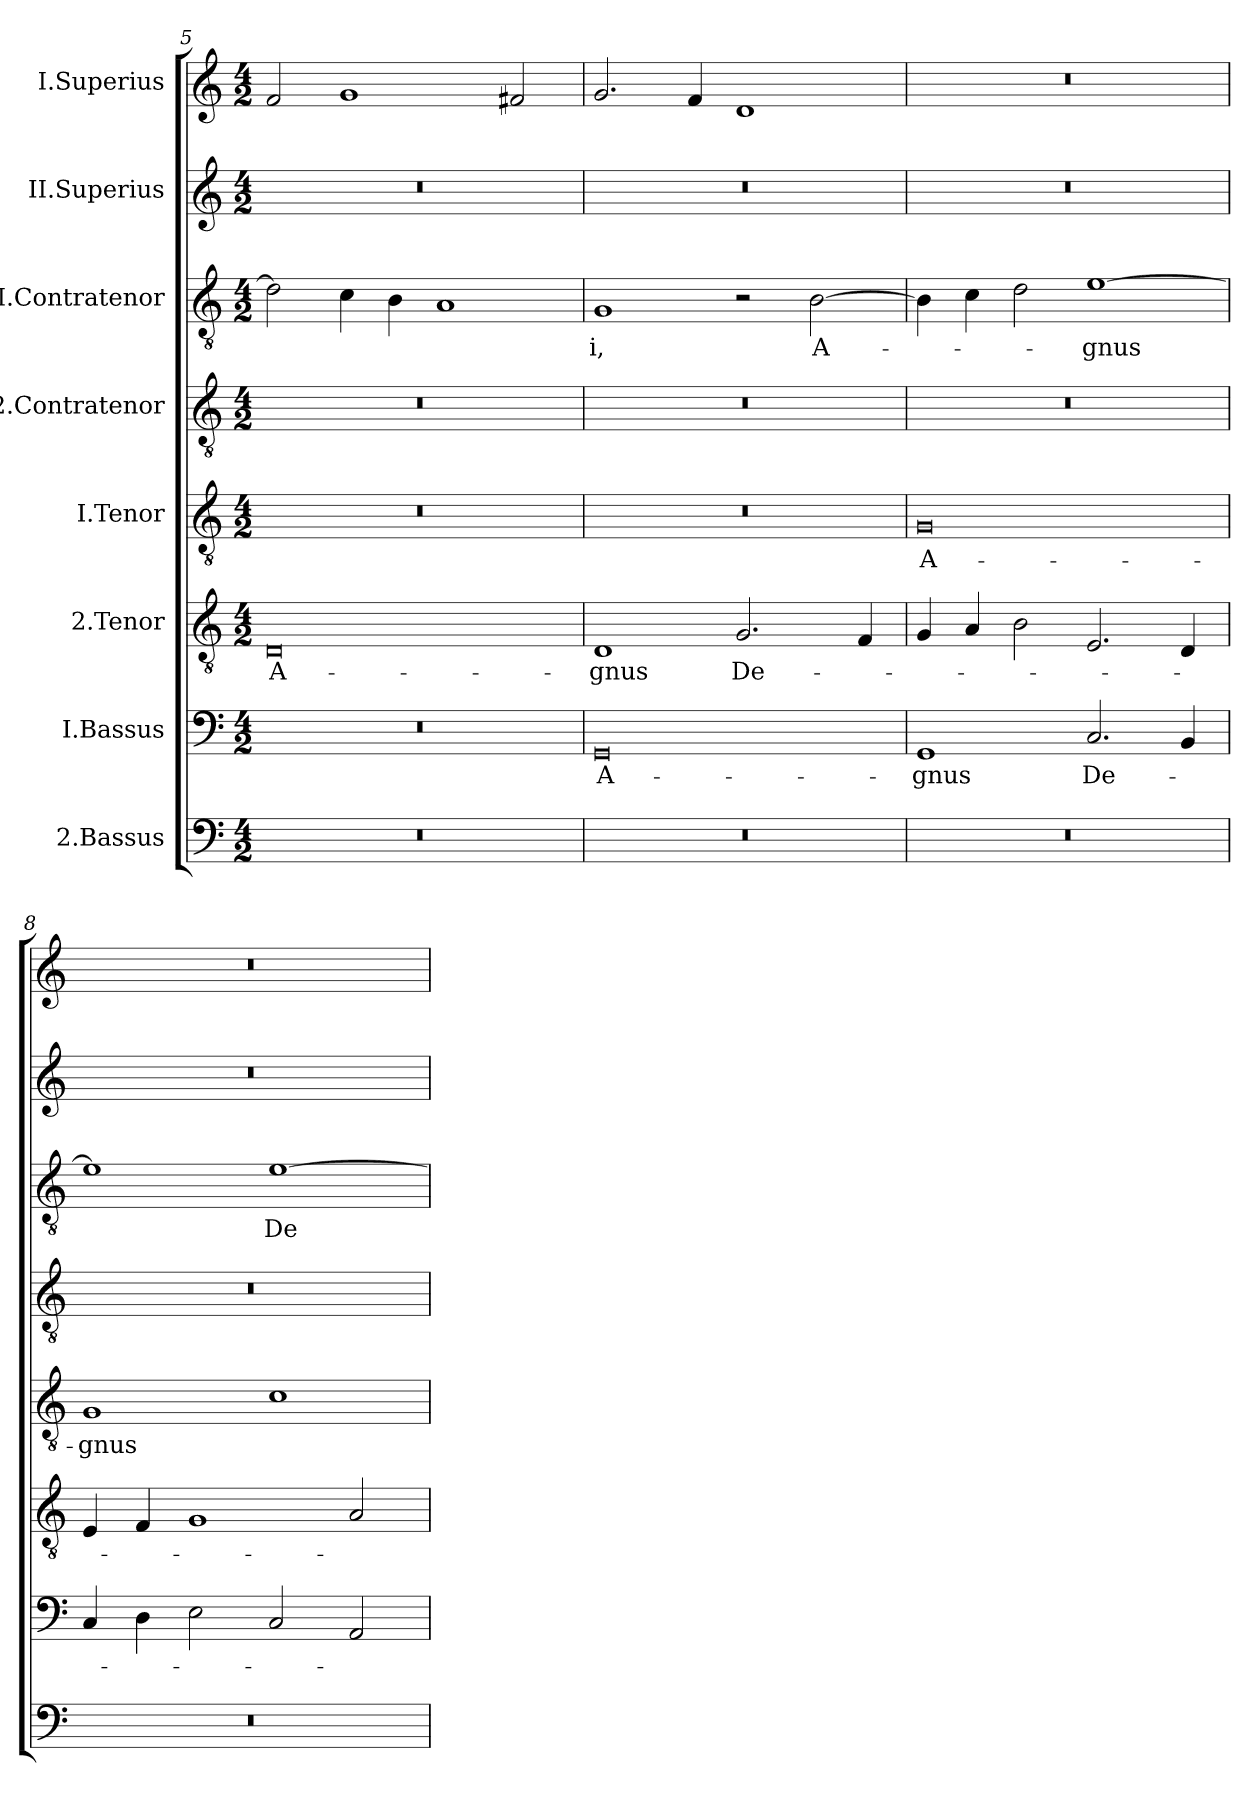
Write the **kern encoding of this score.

**kern	**kern	**text	**kern	**text	**kern	**text	**kern	**kern	**text	**kern	**kern
*part8	*part7	*part7	*part6	*part6	*part5	*part5	*part4	*part3	*part3	*part2	*part1
*staff8	*staff7	*staff7	*staff6	*staff6	*staff5	*staff5	*staff4	*staff3	*staff3	*staff2	*staff1
*I"2.Bassus	*I"I.Bassus	*	*I"2.Tenor	*	*I"I.Tenor	*	*I"2.Contratenor	*I"I.Contratenor	*	*I"II.Superius	*I"I.Superius
*clefF4	*clefF4	*	*clefGv2	*	*clefGv2	*	*clefGv2	*clefGv2	*	*clefG2	*clefG2
*k[]	*k[]	*	*k[]	*	*k[]	*	*k[]	*k[]	*	*k[]	*k[]
*M4/2	*M4/2	*	*M4/2	*	*M4/2	*	*M4/2	*M4/2	*	*M4/2	*M4/2
=5	=5	=5	=5	=5	=5	=5	=5	=5	=5	=5	=5
0r	0r	.	0D/	A-	0r	.	0r	2d\]	.	0r	2f/
.	.	.	.	.	.	.	.	4c\	.	.	1g/
.	.	.	.	.	.	.	.	4B\	.	.	.
.	.	.	.	.	.	.	.	1A/	.	.	.
.	.	.	.	.	.	.	.	.	.	.	2f#X/
=6	=6	=6	=6	=6	=6	=6	=6	=6	=6	=6	=6
0r	0GG/	A-	1D/	-gnus	0r	.	0r	1G/	-i,	0r	2.g/
.	.	.	.	.	.	.	.	.	.	.	4f/
.	.	.	2.G/	De-	.	.	.	2r	.	.	1d/
.	.	.	.	.	.	.	.	[2B\	A-	.	.
.	.	.	4F/	.	.	.	.	.	.	.	.
=7	=7	=7	=7	=7	=7	=7	=7	=7	=7	=7	=7
0r	1GG/	-gnus	4G/	.	0G/	A-	0r	4B\]	.	0r	0r
.	.	.	4A/	.	.	.	.	4c\	.	.	.
.	.	.	2B\	.	.	.	.	2d\	.	.	.
.	2.C/	De-	2.E/	.	.	.	.	[1e\	-gnus	.	.
.	4BB/	.	4D/	.	.	.	.	.	.	.	.
=8	=8	=8	=8	=8	=8	=8	=8	=8	=8	=8	=8
0r	4C/	.	4E/	.	1G/	-gnus	0r	1e\]	.	0r	0r
.	4D\	.	4F/	.	.	.	.	.	.	.	.
.	2E\	.	1G/	.	.	.	.	.	.	.	.
.	2C/	.	.	.	1c\	.	.	[1e\	De-	.	.
.	2AA/	.	2A/	.	.	.	.	.	.	.	.
=	=	=	=	=	=	=	=	=	=	=	=
*-	*-	*-	*-	*-	*-	*-	*-	*-	*-	*-	*-
